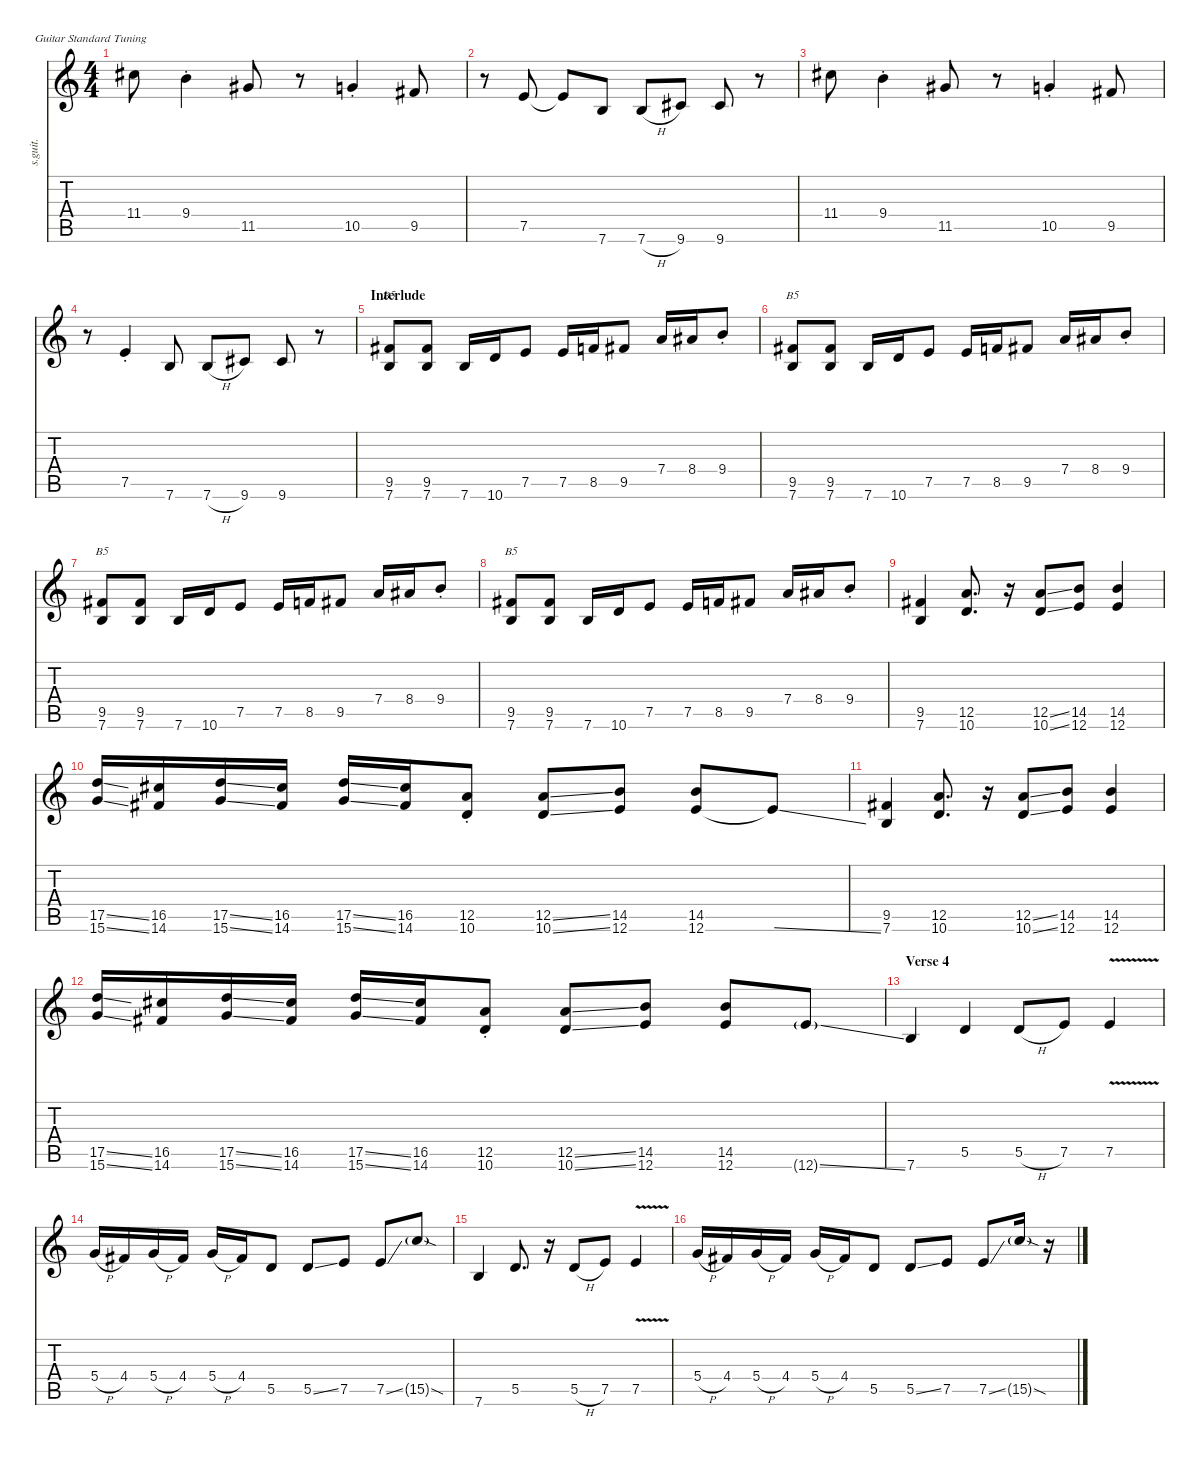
\defaultSystemsLayout 4
\hideDynamics
\bracketExtendMode nobrackets
\track ("Tony Iommi - Guitar" "s.guit.") {instrument distortionguitar}
\staff {score tabs}
\tuning (E4 B3 G3 D3 A2 E2)
\chord ("B5" 3 1 2 2 0 x) {showdiagram false}
\ts (4 4)
\tempo (168 hide)
\clef g2
\ks c
11.4{acc #}.8{lyrics (0 "") lyrics (1 "") lyrics (2 "") lyrics (3 "") lyrics (4 "") dy f} 9.4{st}.4{lyrics (0 "") lyrics (1 "") lyrics (2 "") lyrics (3 "") lyrics (4 "")} 11.5{acc #}.8{lyrics (0 "") lyrics (1 "") lyrics (2 "") lyrics (3 "") lyrics (4 "")} r.8 10.5{st}.4{lyrics (0 "") lyrics (1 "") lyrics (2 "") lyrics (3 "") lyrics (4 "")} 9.5{acc #}.8{lyrics (0 "") lyrics (1 "") lyrics (2 "") lyrics (3 "") lyrics (4 "")} |
r.8 7.5.8{lyrics (0 "") lyrics (1 "") lyrics (2 "") lyrics (3 "") lyrics (4 "")} 7.5{t}.8{lyrics (0 "") lyrics (1 "") lyrics (2 "") lyrics (3 "") lyrics (4 "")} 7.6.8{lyrics (0 "") lyrics (1 "") lyrics (2 "") lyrics (3 "") lyrics (4 "")} 7.6{h}.8{lyrics (0 "") lyrics (1 "") lyrics (2 "") lyrics (3 "") lyrics (4 "")} 9.6{acc #}.8{lyrics (0 "") lyrics (1 "") lyrics (2 "") lyrics (3 "") lyrics (4 "")} 9.6{acc #}.8{lyrics (0 "") lyrics (1 "") lyrics (2 "") lyrics (3 "") lyrics (4 "")} r.8 |
11.4{acc #}.8{lyrics (0 "") lyrics (1 "") lyrics (2 "") lyrics (3 "") lyrics (4 "")} 9.4{st}.4{lyrics (0 "") lyrics (1 "") lyrics (2 "") lyrics (3 "") lyrics (4 "")} 11.5{acc #}.8{lyrics (0 "") lyrics (1 "") lyrics (2 "") lyrics (3 "") lyrics (4 "")} r.8 10.5{st}.4{lyrics (0 "") lyrics (1 "") lyrics (2 "") lyrics (3 "") lyrics (4 "")} 9.5{acc #}.8{lyrics (0 "") lyrics (1 "") lyrics (2 "") lyrics (3 "") lyrics (4 "")} |
r.8 7.5{st}.4{lyrics (0 "") lyrics (1 "") lyrics (2 "") lyrics (3 "") lyrics (4 "")} 7.6.8{lyrics (0 "") lyrics (1 "") lyrics (2 "") lyrics (3 "") lyrics (4 "")} 7.6{h}.8{lyrics (0 "") lyrics (1 "") lyrics (2 "") lyrics (3 "") lyrics (4 "")} 9.6{acc #}.8{lyrics (0 "") lyrics (1 "") lyrics (2 "") lyrics (3 "") lyrics (4 "")} 9.6{acc #}.8{lyrics (0 "") lyrics (1 "") lyrics (2 "") lyrics (3 "") lyrics (4 "")} r.8 |
\section ("" "Interlude")
\tempo (78 hide)
(9.5{acc #} 7.6).8{ch "B5" lyrics (0 "") lyrics (1 "") lyrics (2 "") lyrics (3 "") lyrics (4 "")} (9.5{acc #} 7.6).8{lyrics (0 "") lyrics (1 "") lyrics (2 "") lyrics (3 "") lyrics (4 "")} 7.6.16{lyrics (0 "") lyrics (1 "") lyrics (2 "") lyrics (3 "") lyrics (4 "")} 10.6.16{lyrics (0 "") lyrics (1 "") lyrics (2 "") lyrics (3 "") lyrics (4 "")} 7.5.8{lyrics (0 "") lyrics (1 "") lyrics (2 "") lyrics (3 "") lyrics (4 "")} 7.5.16{lyrics (0 "") lyrics (1 "") lyrics (2 "") lyrics (3 "") lyrics (4 "")} 8.5.16{lyrics (0 "") lyrics (1 "") lyrics (2 "") lyrics (3 "") lyrics (4 "")} 9.5{acc #}.8{lyrics (0 "") lyrics (1 "") lyrics (2 "") lyrics (3 "") lyrics (4 "")} 7.4.16{lyrics (0 "") lyrics (1 "") lyrics (2 "") lyrics (3 "") lyrics (4 "")} 8.4{acc #}.16{lyrics (0 "") lyrics (1 "") lyrics (2 "") lyrics (3 "") lyrics (4 "")} 9.4{st}.8{lyrics (0 "") lyrics (1 "") lyrics (2 "") lyrics (3 "") lyrics (4 "")} |
(9.5{acc #} 7.6).8{ch "B5" lyrics (0 "") lyrics (1 "") lyrics (2 "") lyrics (3 "") lyrics (4 "")} (9.5{acc #} 7.6).8{lyrics (0 "") lyrics (1 "") lyrics (2 "") lyrics (3 "") lyrics (4 "")} 7.6.16{lyrics (0 "") lyrics (1 "") lyrics (2 "") lyrics (3 "") lyrics (4 "")} 10.6.16{lyrics (0 "") lyrics (1 "") lyrics (2 "") lyrics (3 "") lyrics (4 "")} 7.5.8{lyrics (0 "") lyrics (1 "") lyrics (2 "") lyrics (3 "") lyrics (4 "")} 7.5.16{lyrics (0 "") lyrics (1 "") lyrics (2 "") lyrics (3 "") lyrics (4 "")} 8.5.16{lyrics (0 "") lyrics (1 "") lyrics (2 "") lyrics (3 "") lyrics (4 "")} 9.5{acc #}.8{lyrics (0 "") lyrics (1 "") lyrics (2 "") lyrics (3 "") lyrics (4 "")} 7.4.16{lyrics (0 "") lyrics (1 "") lyrics (2 "") lyrics (3 "") lyrics (4 "")} 8.4{acc #}.16{lyrics (0 "") lyrics (1 "") lyrics (2 "") lyrics (3 "") lyrics (4 "")} 9.4{st}.8{lyrics (0 "") lyrics (1 "") lyrics (2 "") lyrics (3 "") lyrics (4 "")} |
(9.5{acc #} 7.6).8{ch "B5" lyrics (0 "") lyrics (1 "") lyrics (2 "") lyrics (3 "") lyrics (4 "")} (9.5{acc #} 7.6).8{lyrics (0 "") lyrics (1 "") lyrics (2 "") lyrics (3 "") lyrics (4 "")} 7.6.16{lyrics (0 "") lyrics (1 "") lyrics (2 "") lyrics (3 "") lyrics (4 "")} 10.6.16{lyrics (0 "") lyrics (1 "") lyrics (2 "") lyrics (3 "") lyrics (4 "")} 7.5.8{lyrics (0 "") lyrics (1 "") lyrics (2 "") lyrics (3 "") lyrics (4 "")} 7.5.16{lyrics (0 "") lyrics (1 "") lyrics (2 "") lyrics (3 "") lyrics (4 "")} 8.5.16{lyrics (0 "") lyrics (1 "") lyrics (2 "") lyrics (3 "") lyrics (4 "")} 9.5{acc #}.8{lyrics (0 "") lyrics (1 "") lyrics (2 "") lyrics (3 "") lyrics (4 "")} 7.4.16{lyrics (0 "") lyrics (1 "") lyrics (2 "") lyrics (3 "") lyrics (4 "")} 8.4{acc #}.16{lyrics (0 "") lyrics (1 "") lyrics (2 "") lyrics (3 "") lyrics (4 "")} 9.4{st}.8{lyrics (0 "") lyrics (1 "") lyrics (2 "") lyrics (3 "") lyrics (4 "")} |
(9.5{acc #} 7.6).8{ch "B5" lyrics (0 "") lyrics (1 "") lyrics (2 "") lyrics (3 "") lyrics (4 "")} (9.5{acc #} 7.6).8{lyrics (0 "") lyrics (1 "") lyrics (2 "") lyrics (3 "") lyrics (4 "")} 7.6.16{lyrics (0 "") lyrics (1 "") lyrics (2 "") lyrics (3 "") lyrics (4 "")} 10.6.16{lyrics (0 "") lyrics (1 "") lyrics (2 "") lyrics (3 "") lyrics (4 "")} 7.5.8{lyrics (0 "") lyrics (1 "") lyrics (2 "") lyrics (3 "") lyrics (4 "")} 7.5.16{lyrics (0 "") lyrics (1 "") lyrics (2 "") lyrics (3 "") lyrics (4 "")} 8.5.16{lyrics (0 "") lyrics (1 "") lyrics (2 "") lyrics (3 "") lyrics (4 "")} 9.5{acc #}.8{lyrics (0 "") lyrics (1 "") lyrics (2 "") lyrics (3 "") lyrics (4 "")} 7.4.16{lyrics (0 "") lyrics (1 "") lyrics (2 "") lyrics (3 "") lyrics (4 "")} 8.4{acc #}.16{lyrics (0 "") lyrics (1 "") lyrics (2 "") lyrics (3 "") lyrics (4 "")} 9.4{st}.8{lyrics (0 "") lyrics (1 "") lyrics (2 "") lyrics (3 "") lyrics (4 "")} |
(9.5{acc #} 7.6).4{lyrics (0 "") lyrics (1 "") lyrics (2 "") lyrics (3 "") lyrics (4 "")} (12.5 10.6).8{d lyrics (0 "") lyrics (1 "") lyrics (2 "") lyrics (3 "") lyrics (4 "")} r.16 (12.5{ss} 10.6{ss}).8{lyrics (0 "") lyrics (1 "") lyrics (2 "") lyrics (3 "") lyrics (4 "")} (14.5 12.6).8{lyrics (0 "") lyrics (1 "") lyrics (2 "") lyrics (3 "") lyrics (4 "")} (14.5 12.6).4{lyrics (0 "") lyrics (1 "") lyrics (2 "") lyrics (3 "") lyrics (4 "")} |
(17.5{ss} 15.6{ss}).16{lyrics (0 "") lyrics (1 "") lyrics (2 "") lyrics (3 "") lyrics (4 "")} (16.5{acc #} 14.6{acc #}).16{lyrics (0 "") lyrics (1 "") lyrics (2 "") lyrics (3 "") lyrics (4 "")} (17.5{ss} 15.6{ss}).16{lyrics (0 "") lyrics (1 "") lyrics (2 "") lyrics (3 "") lyrics (4 "")} (16.5{acc #} 14.6{acc #}).16{lyrics (0 "") lyrics (1 "") lyrics (2 "") lyrics (3 "") lyrics (4 "")} (17.5{ss} 15.6{ss}).16{lyrics (0 "") lyrics (1 "") lyrics (2 "") lyrics (3 "") lyrics (4 "")} (16.5{acc #} 14.6{acc #}).16{lyrics (0 "") lyrics (1 "") lyrics (2 "") lyrics (3 "") lyrics (4 "")} (12.5 10.6{st}).8{lyrics (0 "") lyrics (1 "") lyrics (2 "") lyrics (3 "") lyrics (4 "")} (12.5{ss} 10.6{ss}).8{lyrics (0 "") lyrics (1 "") lyrics (2 "") lyrics (3 "") lyrics (4 "")} (14.5 12.6).8{lyrics (0 "") lyrics (1 "") lyrics (2 "") lyrics (3 "") lyrics (4 "")} (14.5 12.6).8{lyrics (0 "") lyrics (1 "") lyrics (2 "") lyrics (3 "") lyrics (4 "")} 12.6{ss t}.8{lyrics (0 "") lyrics (1 "") lyrics (2 "") lyrics (3 "") lyrics (4 "")} |
(9.5{acc #} 7.6).4{lyrics (0 "") lyrics (1 "") lyrics (2 "") lyrics (3 "") lyrics (4 "")} (12.5 10.6).8{d lyrics (0 "") lyrics (1 "") lyrics (2 "") lyrics (3 "") lyrics (4 "")} r.16 (12.5{ss} 10.6{ss}).8{lyrics (0 "") lyrics (1 "") lyrics (2 "") lyrics (3 "") lyrics (4 "")} (14.5 12.6).8{lyrics (0 "") lyrics (1 "") lyrics (2 "") lyrics (3 "") lyrics (4 "")} (14.5 12.6).4{lyrics (0 "") lyrics (1 "") lyrics (2 "") lyrics (3 "") lyrics (4 "")} |
(17.5{ss} 15.6{ss}).16{lyrics (0 "") lyrics (1 "") lyrics (2 "") lyrics (3 "") lyrics (4 "")} (16.5{acc #} 14.6{acc #}).16{lyrics (0 "") lyrics (1 "") lyrics (2 "") lyrics (3 "") lyrics (4 "")} (17.5{ss} 15.6{ss}).16{lyrics (0 "") lyrics (1 "") lyrics (2 "") lyrics (3 "") lyrics (4 "")} (16.5{acc #} 14.6{acc #}).16{lyrics (0 "") lyrics (1 "") lyrics (2 "") lyrics (3 "") lyrics (4 "")} (17.5{ss} 15.6{ss}).16{lyrics (0 "") lyrics (1 "") lyrics (2 "") lyrics (3 "") lyrics (4 "")} (16.5{acc #} 14.6{acc #}).16{lyrics (0 "") lyrics (1 "") lyrics (2 "") lyrics (3 "") lyrics (4 "")} (12.5{st} 10.6).8{lyrics (0 "") lyrics (1 "") lyrics (2 "") lyrics (3 "") lyrics (4 "")} (12.5{ss} 10.6{ss}).8{lyrics (0 "") lyrics (1 "") lyrics (2 "") lyrics (3 "") lyrics (4 "")} (14.5 12.6).8{lyrics (0 "") lyrics (1 "") lyrics (2 "") lyrics (3 "") lyrics (4 "")} (14.5 12.6).8{lyrics (0 "") lyrics (1 "") lyrics (2 "") lyrics (3 "") lyrics (4 "")} 12.6{ss g}.8{lyrics (0 "") lyrics (1 "") lyrics (2 "") lyrics (3 "") lyrics (4 "")} |
\section ("" "Verse 4")
7.6.4{lyrics (0 "") lyrics (1 "") lyrics (2 "") lyrics (3 "") lyrics (4 "")} 5.5.4{lyrics (0 "") lyrics (1 "") lyrics (2 "") lyrics (3 "") lyrics (4 "")} 5.5{h}.8{lyrics (0 "") lyrics (1 "") lyrics (2 "") lyrics (3 "") lyrics (4 "")} 7.5.8{lyrics (0 "") lyrics (1 "") lyrics (2 "") lyrics (3 "") lyrics (4 "")} 7.5{v}.4{lyrics (0 "") lyrics (1 "") lyrics (2 "") lyrics (3 "") lyrics (4 "")} |
5.4{h}.16{lyrics (0 "") lyrics (1 "") lyrics (2 "") lyrics (3 "") lyrics (4 "")} 4.4{acc #}.16{lyrics (0 "") lyrics (1 "") lyrics (2 "") lyrics (3 "") lyrics (4 "")} 5.4{h}.16{lyrics (0 "") lyrics (1 "") lyrics (2 "") lyrics (3 "") lyrics (4 "")} 4.4{acc #}.16{lyrics (0 "") lyrics (1 "") lyrics (2 "") lyrics (3 "") lyrics (4 "")} 5.4{h}.16{lyrics (0 "") lyrics (1 "") lyrics (2 "") lyrics (3 "") lyrics (4 "")} 4.4{acc #}.16{lyrics (0 "") lyrics (1 "") lyrics (2 "") lyrics (3 "") lyrics (4 "")} 5.5.8{lyrics (0 "") lyrics (1 "") lyrics (2 "") lyrics (3 "") lyrics (4 "")} 5.5{ss}.8{lyrics (0 "") lyrics (1 "") lyrics (2 "") lyrics (3 "") lyrics (4 "")} 7.5.8{lyrics (0 "") lyrics (1 "") lyrics (2 "") lyrics (3 "") lyrics (4 "")} 7.5{ss}.8{lyrics (0 "") lyrics (1 "") lyrics (2 "") lyrics (3 "") lyrics (4 "")} 15.5{sod g}.8{lyrics (0 "") lyrics (1 "") lyrics (2 "") lyrics (3 "") lyrics (4 "")} |
7.6.4{lyrics (0 "") lyrics (1 "") lyrics (2 "") lyrics (3 "") lyrics (4 "")} 5.5.8{d lyrics (0 "") lyrics (1 "") lyrics (2 "") lyrics (3 "") lyrics (4 "")} r.16 5.5{h}.8{lyrics (0 "") lyrics (1 "") lyrics (2 "") lyrics (3 "") lyrics (4 "")} 7.5.8{lyrics (0 "") lyrics (1 "") lyrics (2 "") lyrics (3 "") lyrics (4 "")} 7.5{v}.4{lyrics (0 "") lyrics (1 "") lyrics (2 "") lyrics (3 "") lyrics (4 "")} |
5.4{h}.16{lyrics (0 "") lyrics (1 "") lyrics (2 "") lyrics (3 "") lyrics (4 "")} 4.4{acc #}.16{lyrics (0 "") lyrics (1 "") lyrics (2 "") lyrics (3 "") lyrics (4 "")} 5.4{h}.16{lyrics (0 "") lyrics (1 "") lyrics (2 "") lyrics (3 "") lyrics (4 "")} 4.4{acc #}.16{lyrics (0 "") lyrics (1 "") lyrics (2 "") lyrics (3 "") lyrics (4 "")} 5.4{h}.16{lyrics (0 "") lyrics (1 "") lyrics (2 "") lyrics (3 "") lyrics (4 "")} 4.4{acc #}.16{lyrics (0 "") lyrics (1 "") lyrics (2 "") lyrics (3 "") lyrics (4 "")} 5.5.8{lyrics (0 "") lyrics (1 "") lyrics (2 "") lyrics (3 "") lyrics (4 "")} 5.5{ss}.8{lyrics (0 "") lyrics (1 "") lyrics (2 "") lyrics (3 "") lyrics (4 "")} 7.5.8{lyrics (0 "") lyrics (1 "") lyrics (2 "") lyrics (3 "") lyrics (4 "")} 7.5{ss}.8{lyrics (0 "") lyrics (1 "") lyrics (2 "") lyrics (3 "") lyrics (4 "")} 15.5{sod g}.16{lyrics (0 "") lyrics (1 "") lyrics (2 "") lyrics (3 "") lyrics (4 "")} r.16
